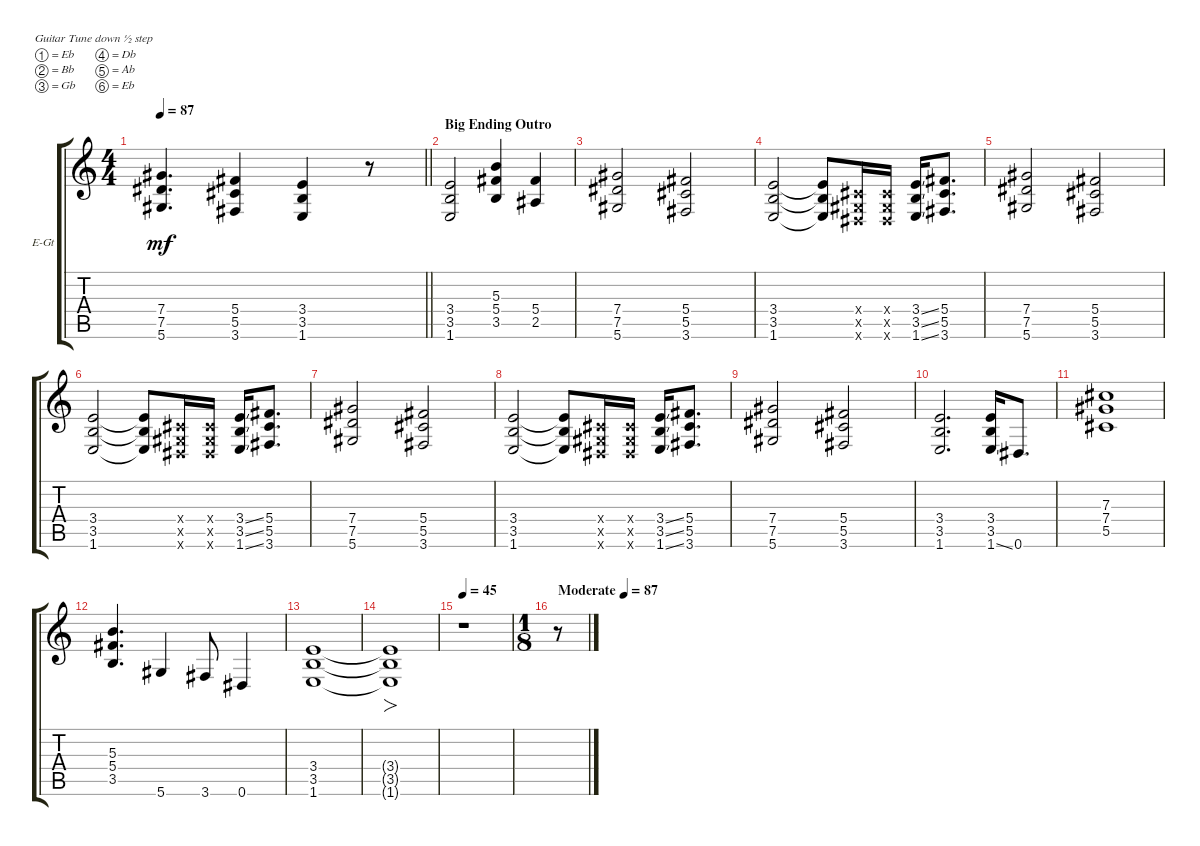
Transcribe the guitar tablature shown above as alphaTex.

\bracketExtendMode groupsimilarinstruments
\firstSystemTrackNameOrientation horizontal
\otherSystemsTrackNameOrientation horizontal
\track ("Slash (Lead Guitar)" "E-Gt") {instrument overdrivenguitar}
\staff {score tabs}
\tuning (Eb4 Bb3 Gb3 Db3 Ab2 Eb2)
\ts (4 4)
\tempo 87
\clef g2
\barLineRight lightlight
\ks c
(7.4 7.5 5.6).4{d dy mf} (5.4 5.5 3.6).4 (3.4 3.5 1.6).4 r.8 |
\section ("" "Big Ending Outro")
(3.4 3.5 1.6).2 (5.3 5.4 3.5).4 (5.4 2.5).4 |
(7.4 7.5 5.6).2 (5.4 5.5 3.6).2 |
(3.4 3.5 1.6).2 (3.4{t} 3.5{t} 1.6{t}).8 (0.4{x} 0.5{x} 0.6{x}).16 (0.4{x} 0.5{x} 0.6{x}).16 (3.4{ss} 3.5{ss} 1.6{ss}).16 (5.4 5.5 3.6).8{d} |
(7.4 7.5 5.6).2 (5.4 5.5 3.6).2 |
(3.4 3.5 1.6).2 (3.4{t} 3.5{t} 1.6{t}).8 (0.4{x} 0.5{x} 0.6{x}).16 (0.4{x} 0.5{x} 0.6{x}).16 (3.4{ss} 3.5{ss} 1.6{ss}).16 (5.4 5.5 3.6).8{d} |
(7.4 7.5 5.6).2 (5.4 5.5 3.6).2 |
(3.4 3.5 1.6).2 (3.4{t} 3.5{t} 1.6{t}).8 (0.4{x} 0.5{x} 0.6{x}).16 (0.4{x} 0.5{x} 0.6{x}).16 (3.4{ss} 3.5{ss} 1.6{ss}).16 (5.4 5.5 3.6).8{d} |
(7.4 7.5 5.6).2 (5.4 5.5 3.6).2 |
(3.4 3.5 1.6).2{d} (3.4 3.5 1.6{ss}).16 0.6.8{d} |
(7.3 7.4 5.5).1 |
(5.3 5.4 3.5).4{d} 5.6.4 3.6.8 0.6.4 |
(3.4 3.5 1.6).1 |
(3.4{t} 3.5{t} 1.6{t}).1{fo} |
\tempo 45
r.1 |
\ts (1 8)
\beaming (8 1)
\tempo (87 "Moderate")
r.8
